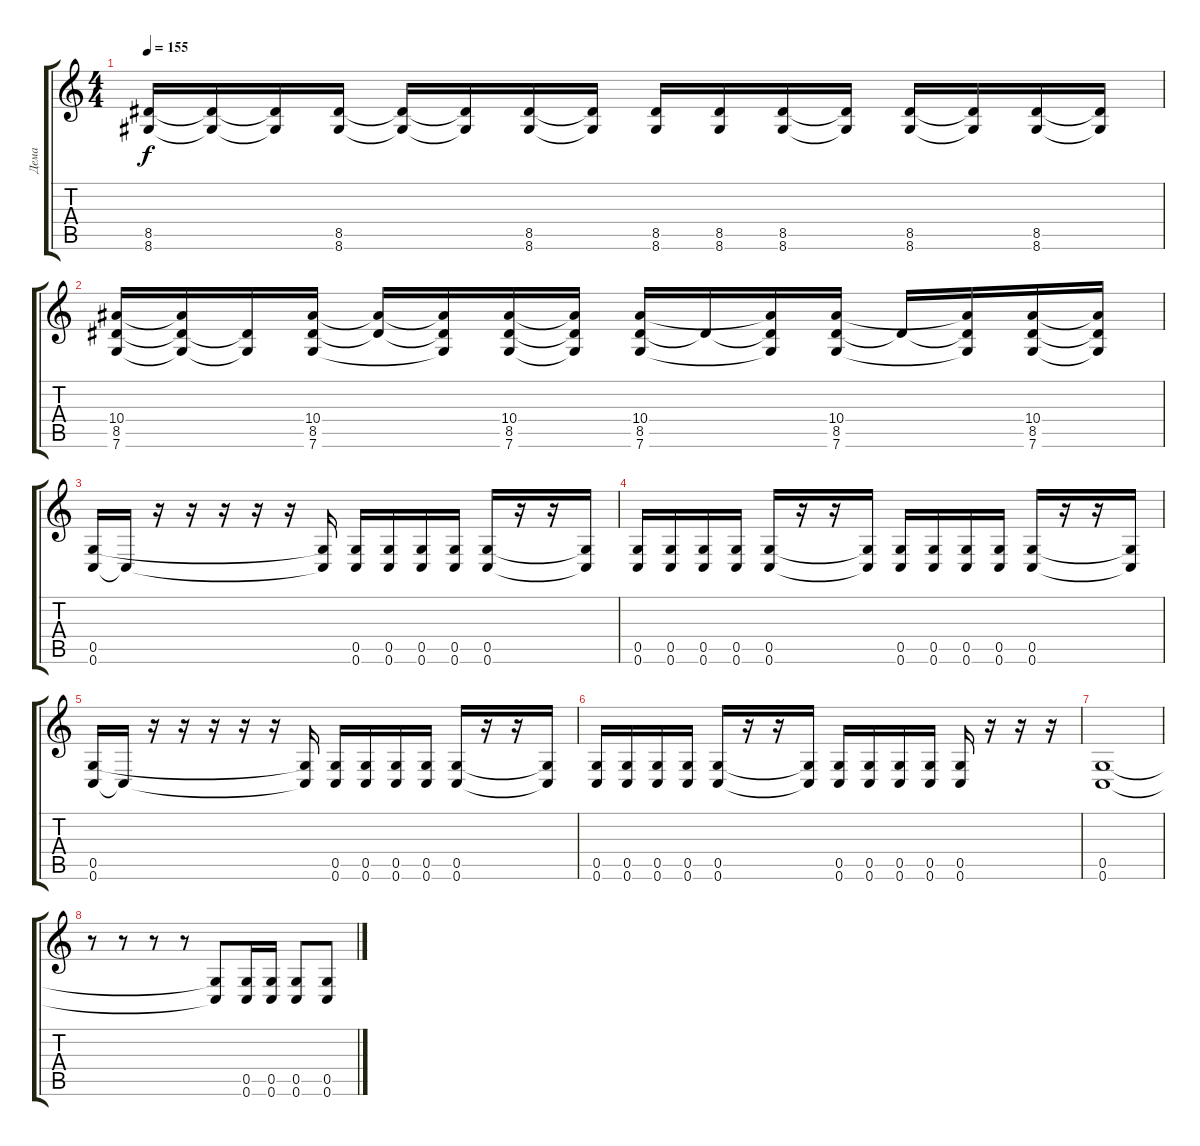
\track ("Дема" "Дема") {instrument distortionguitar}
\staff {score tabs}
\tuning (D4 A3 F3 C3 G2 C2) {hide}
\ts (4 4)
\tempo 155
\clef g2
\ks c
(8.5 8.6).16{dy f} (8.5{t} 8.6{t}).16 (8.5{t} 8.6{t}).16 (8.5 8.6).16 (8.5{t} 8.6{t}).16 (8.5{t} 8.6{t}).16 (8.5 8.6).16 (8.5{t} 8.6{t}).16 (8.5 8.6).16 (8.5 8.6).16 (8.5 8.6).16 (8.5{t} 8.6{t}).16 (8.5 8.6).16 (8.5{t} 8.6{t}).16 (8.5 8.6).16 (8.5{t} 8.6{t}).16 |
(10.4 8.5 7.6).16 (10.4{t} 8.5{t} 7.6{t}).16 (8.5{t} 7.6{t}).16 (10.4 8.5 7.6).16 (10.4{t} 8.5{t}).16 (10.4{t} 8.5{t} 7.6{t}).16 (10.4 8.5 7.6).16 (10.4{t} 8.5{t} 7.6{t}).16 (10.4 8.5 7.6).16 8.5{t}.16 (10.4{t} 8.5{t} 7.6{t}).16 (10.4 8.5 7.6).16 8.5{t}.16 (10.4{t} 8.5{t} 7.6{t}).16 (10.4 8.5 7.6).16 (10.4{t} 8.5{t} 7.6{t}).16 |
(0.5 0.6).16 0.6{t}.16 r.16 r.16 r.16 r.16 r.16 (0.5{t} 0.6{t}).16 (0.5 0.6).16 (0.5 0.6).16 (0.5 0.6).16 (0.5 0.6).16 (0.5 0.6).16 r.16 r.16 (0.5{t} 0.6{t}).16 |
(0.5 0.6).16 (0.5 0.6).16 (0.5 0.6).16 (0.5 0.6).16 (0.5 0.6).16 r.16 r.16 (0.5{t} 0.6{t}).16 (0.5 0.6).16 (0.5 0.6).16 (0.5 0.6).16 (0.5 0.6).16 (0.5 0.6).16 r.16 r.16 (0.5{t} 0.6{t}).16 |
(0.5 0.6).16 0.6{t}.16 r.16 r.16 r.16 r.16 r.16 (0.5{t} 0.6{t}).16 (0.5 0.6).16 (0.5 0.6).16 (0.5 0.6).16 (0.5 0.6).16 (0.5 0.6).16 r.16 r.16 (0.5{t} 0.6{t}).16 |
(0.5 0.6).16 (0.5 0.6).16 (0.5 0.6).16 (0.5 0.6).16 (0.5 0.6).16 r.16 r.16 (0.5{t} 0.6{t}).16 (0.5 0.6).16 (0.5 0.6).16 (0.5 0.6).16 (0.5 0.6).16 (0.5 0.6).16 r.16 r.16 r.16 |
(0.5 0.6).1 |
r.8 r.8 r.8 r.8 (0.5{t} 0.6{t}).8 (0.5 0.6).16 (0.5 0.6).16 (0.5 0.6).8 (0.5 0.6).8
